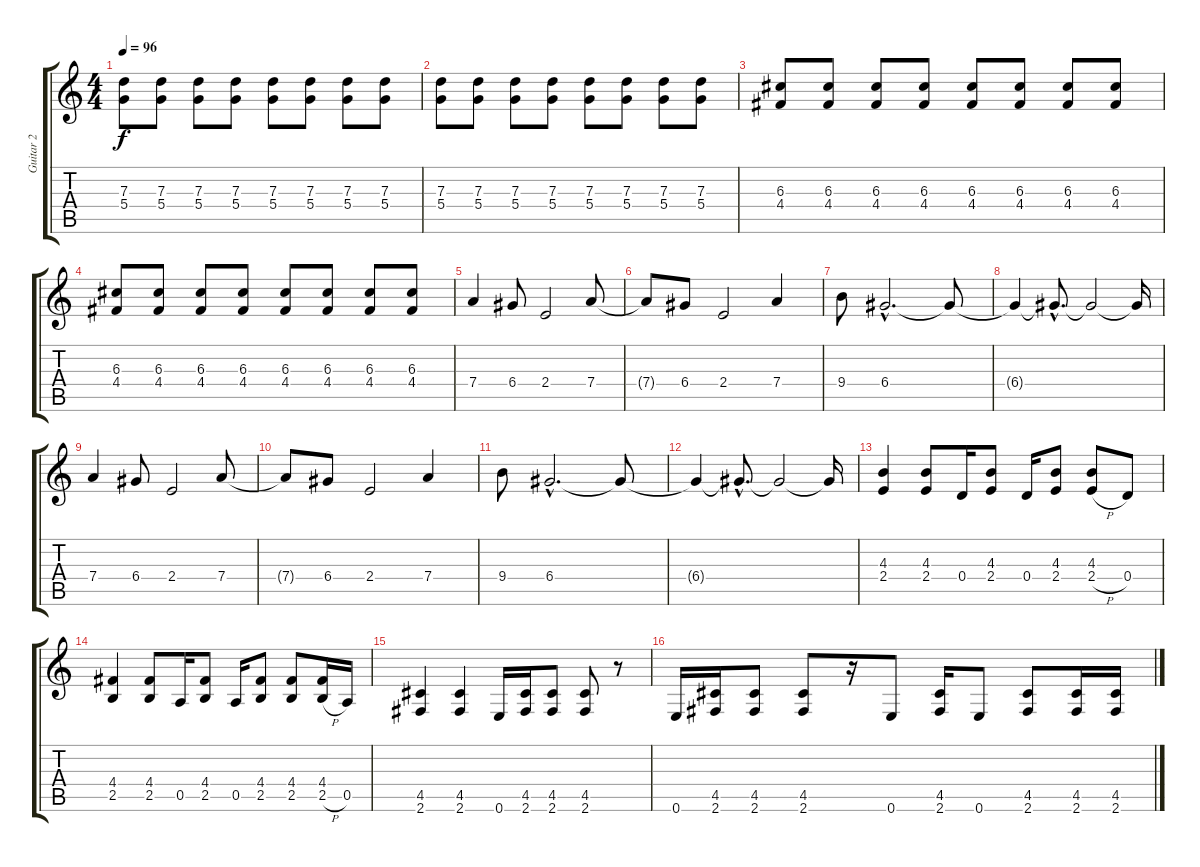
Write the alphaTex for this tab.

\track ("Guitar 2" "Guitar 2") {instrument distortionguitar}
\staff {score tabs}
\tuning (E4 B3 G3 D3 A2 E2) {hide}
\ts (4 4)
\tempo 96
\clef g2
\ks c
(7.3 5.4).8{dy f} (7.3 5.4).8 (7.3 5.4).8 (7.3 5.4).8 (7.3 5.4).8 (7.3 5.4).8 (7.3 5.4).8 (7.3 5.4).8 |
(7.3 5.4).8 (7.3 5.4).8 (7.3 5.4).8 (7.3 5.4).8 (7.3 5.4).8 (7.3 5.4).8 (7.3 5.4).8 (7.3 5.4).8 |
(6.3 4.4).8 (6.3 4.4).8 (6.3 4.4).8 (6.3 4.4).8 (6.3 4.4).8 (6.3 4.4).8 (6.3 4.4).8 (6.3 4.4).8 |
(6.3 4.4).8 (6.3 4.4).8 (6.3 4.4).8 (6.3 4.4).8 (6.3 4.4).8 (6.3 4.4).8 (6.3 4.4).8 (6.3 4.4).8 |
7.4.4 6.4.8 2.4.2 7.4.8 |
7.4{t}.8 6.4.8 2.4.2 7.4.4 |
9.4.8 6.4{hac}.2{d} 6.4{t}.8 |
6.4{t}.4 6.4{hac t}.8{d} 6.4{t}.2 6.4{t}.16 |
7.4.4 6.4.8 2.4.2 7.4.8 |
7.4{t}.8 6.4.8 2.4.2 7.4.4 |
9.4.8 6.4{hac}.2{d} 6.4{t}.8 |
6.4{t}.4 6.4{hac t}.8{d} 6.4{t}.2 6.4{t}.16 |
(4.3 2.4).4 (4.3 2.4).8 0.4.16 (4.3 2.4).8 0.4.16 (4.3 2.4).8 (4.3 2.4{h}).8 0.4.8 |
(4.4 2.5).4 (4.4 2.5).8 0.5.16 (4.4 2.5).8 0.5.16 (4.4 2.5).8 (4.4 2.5).8 (4.4 2.5{h}).16 0.5.16 |
(4.5 2.6).4 (4.5 2.6).4 0.6.16 (4.5 2.6).16 (4.5 2.6).8 (4.5 2.6).8 r.8 |
0.6.16 (4.5 2.6).16 (4.5 2.6).8 (4.5 2.6).8 r.16 0.6.8 (4.5 2.6).16 0.6.8 (4.5 2.6).8 (4.5 2.6).16 (4.5 2.6).16
